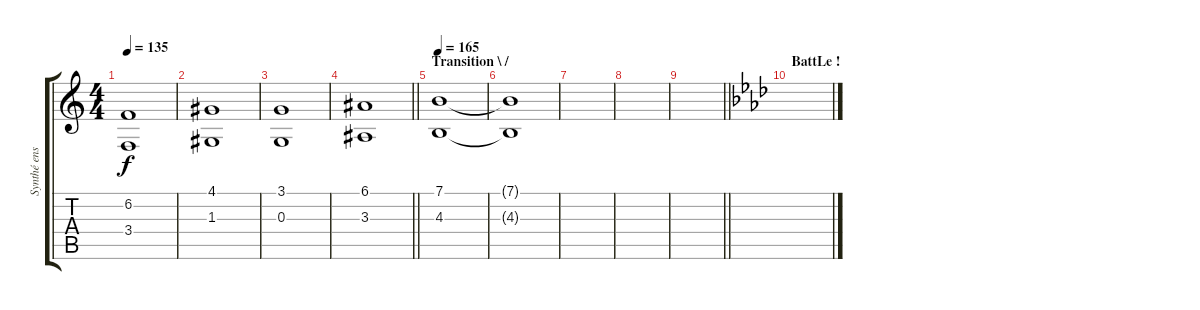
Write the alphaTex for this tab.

\track ("Synthé ensembles" "Synthé ens") {instrument stringensemble1}
\staff {score tabs}
\tuning (E4 B3 G3 D3 A2 E2) {hide}
\ts (4 4)
\tempo 135
\clef g2
\ks c
(6.2 3.4).1{dy f} |
(4.1 1.3).1 |
(3.1 0.3).1 |
\barLineRight lightlight
(6.1 3.3).1 |
\section ("" "Transition \\ /")
\tempo 165
(7.1 4.3).1 |
(7.1{t} 4.3{t}).1 |
|
|
\barLineRight lightlight
|
\section ("" "BattLe !")
\ks ab
